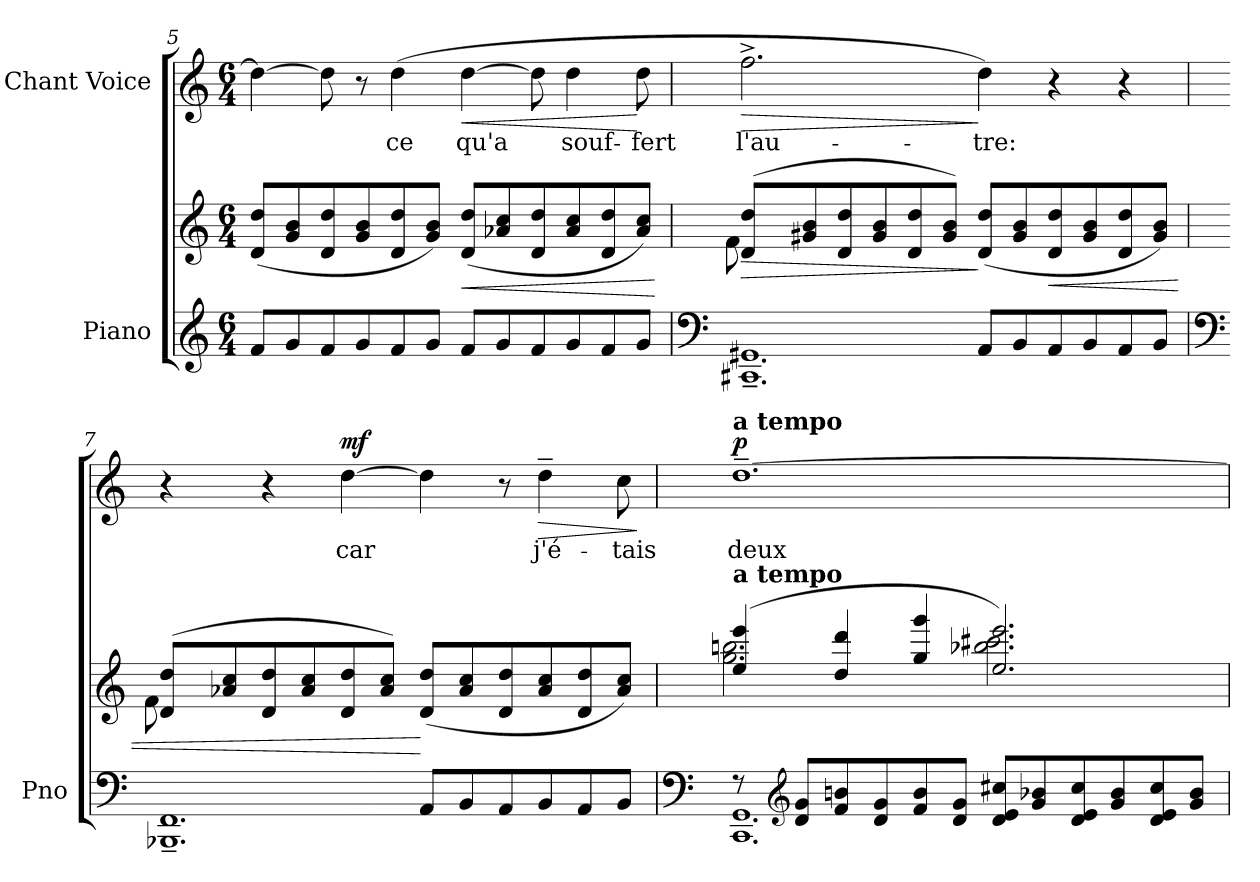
**kern	**kern	**dynam	**kern	**text	**dynam
*part2	*part2	*part2	*part1	*part1	*part1
*staff3	*staff2	*staff2/3	*staff1	*staff1	*staff1
*I"Piano	*	*	*I"Chant Voice	*	*
*I'Pno	*	*	*	*	*
*clefG2	*clefG2	*	*clefG2	*	*
*k[]	*k[]	*	*k[]	*	*
*M6/4	*M6/4	*	*M6/4	*	*
=5	=5	=5	=5	=5	=5
8f/L	(8d/ 8dd/L	.	4dd\_	.	.
8g/	8g/ 8b/	.	.	.	.
8f/	8d/ 8dd/	.	8dd\]	.	.
8g/	8g/ 8b/	.	8r	.	.
8f/	8d/ 8dd/	.	(4dd\	ce	.
8g/J	8g/ 8b/J)	.	.	.	.
!	!	!LO:HP:b	!	!	!LO:HP:b
8f/L	(8d/ 8dd/L	<	[4dd\	qu'a	<
8g/	8a-X/ 8cc/	.	.	.	.
8f/	8d/ 8dd/	.	8dd\]	.	.
8g/	8a-/ 8cc/	.	4dd\	souf-	.
8f/	8d/ 8dd/	.	.	.	.
8g/J	8a-/ 8cc/J)	.	8dd\	-fert	[
.	.	[	.	.	.
=6	=6	=6	=6	=6	=6
*clefF4	*	*	*	*	*
*^	*	*	*	*	*
!	!	!	!LO:HP:b	!	!	!LO:HP:b
*	*	*^	*	*	*	*
8ryy	1.CC#X~ 1.GG#X~	(8d/ 8dd/L	8f\L	>	2.ff^\	l'au-	>
*clefG2	*	*	*	*	*	*	*
8gn/	.	8g#X/ 8b/	1ryy	.	.	.	.
8f/	.	8d/ 8dd/	.	.	.	.	.
8g/	.	8g#/ 8b/	.	.	.	.	.
8f/	.	8d/ 8dd/	.	.	.	.	.
8g/J	.	8g#/ 8b/J)	.	.	.	.	.
8f/L	.	(8d/ 8dd/L	.	]	4dd\)	-tre:	]
8g/	.	8g#/ 8b/	.	.	.	.	.
!	!	!	!	!LO:HP:b	!	!	!
8f/	.	8d/ 8dd/	.	<	4r	.	.
8g/	.	8g#/ 8b/	4.ryy	.	.	.	.
8f/	.	8d/ 8dd/	.	.	4r	.	.
8g/J	.	8g#/ 8b/J)	.	.	.	.	.
=7	=7	=7	=7	=7	=7	=7	=7
*clefF4	*	*	*	*	*	*	*
8ryy	1.BBB-X~ 1.FF~	(8d/ 8dd/L	8f\L	.	4r	.	.
*clefG2	*	*	*	*	*	*	*
8g/	.	8a-X/ 8cc/	1ryy	.	.	.	.
8f/	.	8d/ 8dd/	.	.	4r	.	.
8g/	.	8a-/ 8cc/	.	.	.	.	.
!	!	!	!	!	!	!	!LO:DY:a
8f/	.	8d/ 8dd/	.	.	[4dd\	car	mf
8g/J	.	8a-/ 8cc/J)	.	.	.	.	.
8f/L	.	(8d/ 8dd/L	.	[	4dd\]	.	.
8g/	.	8a-/ 8cc/	.	.	.	.	.
8f/	.	8d/ 8dd/	.	.	8r	.	.
!	!	!	!	!	!	!	!LO:HP:b
8g/	.	8a-/ 8cc/	4.ryy	.	4dd~\	j'é-	>
8f/	.	8d/ 8dd/	.	.	.	.	.
8g/J	.	8a-/ 8cc/J)	.	.	8cc\	-tais	.
*v	*v	*	*	*	*	*	*
*	*v	*v	*	*	*	*
.	.	.	.	.	]
=8	=8	=8	=8	=8	=8
*clefF4	*	*	*	*	*
*^	*^	*	*	*	*
!	!	!	!	!	!LO:TX:a:B:t=a tempo	!	!
!	!	!LO:TX:a:B:t=a tempo	!	!	!	!	!
!	!	!	!	!LO:DY:b	!	!	!
!	!	!	!	!LO:DY:n=1:b	!	!	!LO:DY:a
8r	1.CC 1.GG	(4ee/ 4eee/	2.gg\ 2.bbn\	p other-dynamics	[1.dd~	deux	p
*clefG2	*	*	*	*	*	*	*
8d/ 8g/L	.	.	.	.	.	.	.
8f/ 8bn/	.	4dd/ 4ddd/	.	.	.	.	.
8d/ 8g/	.	.	.	.	.	.	.
8f/ 8b/	.	4gg/ 4ggg/	.	.	.	.	.
8d/ 8g/J	.	.	.	.	.	.	.
8d/ 8e/ 8cc#X/L	.	2.ee/ 2.eee/)	2.bb-X\ 2.ccc#X\	.	.	.	.
8g/ 8b-X/	.	.	.	.	.	.	.
8d/ 8e/ 8cc#/	.	.	.	.	.	.	.
8g/ 8b-/	.	.	.	.	.	.	.
8d/ 8e/ 8cc#/	.	.	.	.	.	.	.
8g/ 8b-/J	.	.	.	.	.	.	.
*v	*v	*	*	*	*	*	*
*	*v	*v	*	*	*	*
=	=	=	=	=	=
*-	*-	*-	*-	*-	*-
